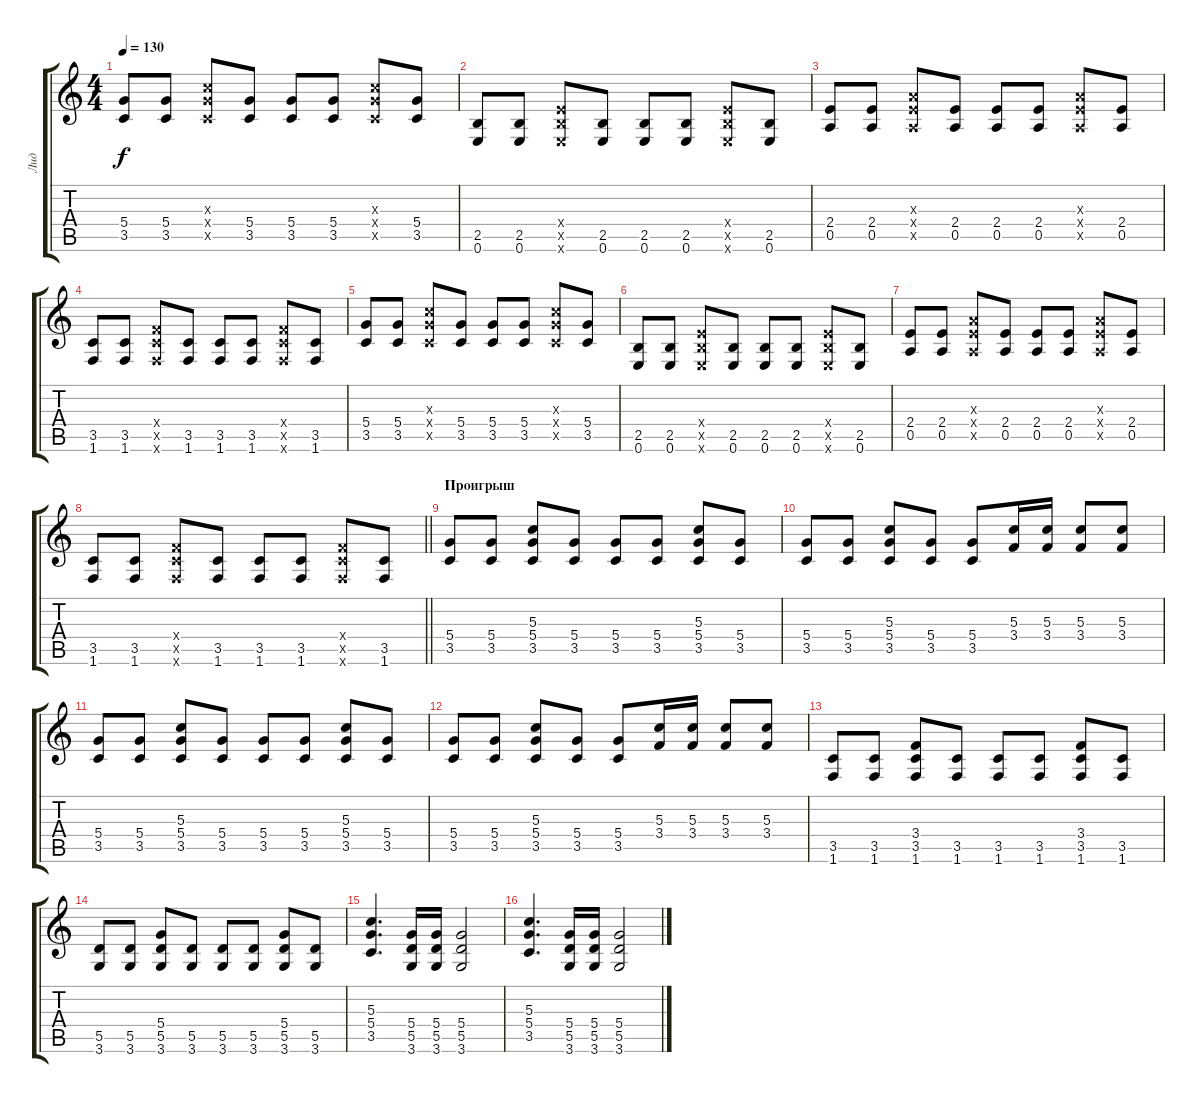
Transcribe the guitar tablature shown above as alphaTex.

\track ("Лид" "Лид") {instrument electricguitarmuted}
\staff {score tabs}
\tuning (E4 B3 G3 D3 A2 E2) {hide}
\ts (4 4)
\tempo 130
\clef g2
\ks c
(5.4 3.5).8{dy f} (5.4 3.5).8 (5.3{x} 5.4{x} 3.5{x}).8 (5.4 3.5).8 (5.4 3.5).8 (5.4 3.5).8 (5.3{x} 5.4{x} 3.5{x}).8 (5.4 3.5).8 |
(2.5 0.6).8 (2.5 0.6).8 (2.4{x} 2.5{x} 0.6{x}).8 (2.5 0.6).8 (2.5 0.6).8 (2.5 0.6).8 (2.4{x} 2.5{x} 0.6{x}).8 (2.5 0.6).8 |
(2.4 0.5).8 (2.4 0.5).8 (2.3{x} 2.4{x} 0.5{x}).8 (2.4 0.5).8 (2.4 0.5).8 (2.4 0.5).8 (2.3{x} 2.4{x} 0.5{x}).8 (2.4 0.5).8 |
(3.5 1.6).8 (3.5 1.6).8 (3.4{x} 3.5{x} 1.6{x}).8 (3.5 1.6).8 (3.5 1.6).8 (3.5 1.6).8 (3.4{x} 3.5{x} 1.6{x}).8 (3.5 1.6).8 |
(5.4 3.5).8 (5.4 3.5).8 (5.3{x} 5.4{x} 3.5{x}).8 (5.4 3.5).8 (5.4 3.5).8 (5.4 3.5).8 (5.3{x} 5.4{x} 3.5{x}).8 (5.4 3.5).8 |
(2.5 0.6).8 (2.5 0.6).8 (2.4{x} 2.5{x} 0.6{x}).8 (2.5 0.6).8 (2.5 0.6).8 (2.5 0.6).8 (2.4{x} 2.5{x} 0.6{x}).8 (2.5 0.6).8 |
(2.4 0.5).8 (2.4 0.5).8 (2.3{x} 2.4{x} 0.5{x}).8 (2.4 0.5).8 (2.4 0.5).8 (2.4 0.5).8 (2.3{x} 2.4{x} 0.5{x}).8 (2.4 0.5).8 |
\barLineRight lightlight
(3.5 1.6).8 (3.5 1.6).8 (3.4{x} 3.5{x} 1.6{x}).8 (3.5 1.6).8 (3.5 1.6).8 (3.5 1.6).8 (3.4{x} 3.5{x} 1.6{x}).8 (3.5 1.6).8 |
\section ("" "Проигрыш")
(5.4 3.5).8{volume 7} (5.4 3.5).8 (5.3 5.4 3.5).8 (5.4 3.5).8 (5.4 3.5).8 (5.4 3.5).8 (5.3 5.4 3.5).8 (5.4 3.5).8 |
(5.4 3.5).8 (5.4 3.5).8 (5.3 5.4 3.5).8 (5.4 3.5).8 (5.4 3.5).8 (5.3 3.4).16 (5.3 3.4).16 (5.3 3.4).8 (5.3 3.4).8 |
(5.4 3.5).8{volume 7} (5.4 3.5).8 (5.3 5.4 3.5).8 (5.4 3.5).8 (5.4 3.5).8 (5.4 3.5).8 (5.3 5.4 3.5).8 (5.4 3.5).8 |
(5.4 3.5).8 (5.4 3.5).8 (5.3 5.4 3.5).8 (5.4 3.5).8 (5.4 3.5).8 (5.3 3.4).16 (5.3 3.4).16 (5.3 3.4).8 (5.3 3.4).8 |
(3.5 1.6).8 (3.5 1.6).8 (3.4 3.5 1.6).8 (3.5 1.6).8 (3.5 1.6).8 (3.5 1.6).8 (3.4 3.5 1.6).8 (3.5 1.6).8 |
(5.5 3.6).8 (5.5 3.6).8 (5.4 5.5 3.6).8 (5.5 3.6).8 (5.5 3.6).8 (5.5 3.6).8 (5.4 5.5 3.6).8 (5.5 3.6).8 |
(5.3 5.4 3.5).4{d} (5.4 5.5 3.6).16 (5.4 5.5 3.6).16 (5.4 5.5 3.6).2 |
(5.3 5.4 3.5).4{d} (5.4 5.5 3.6).16 (5.4 5.5 3.6).16 (5.4 5.5 3.6).2
